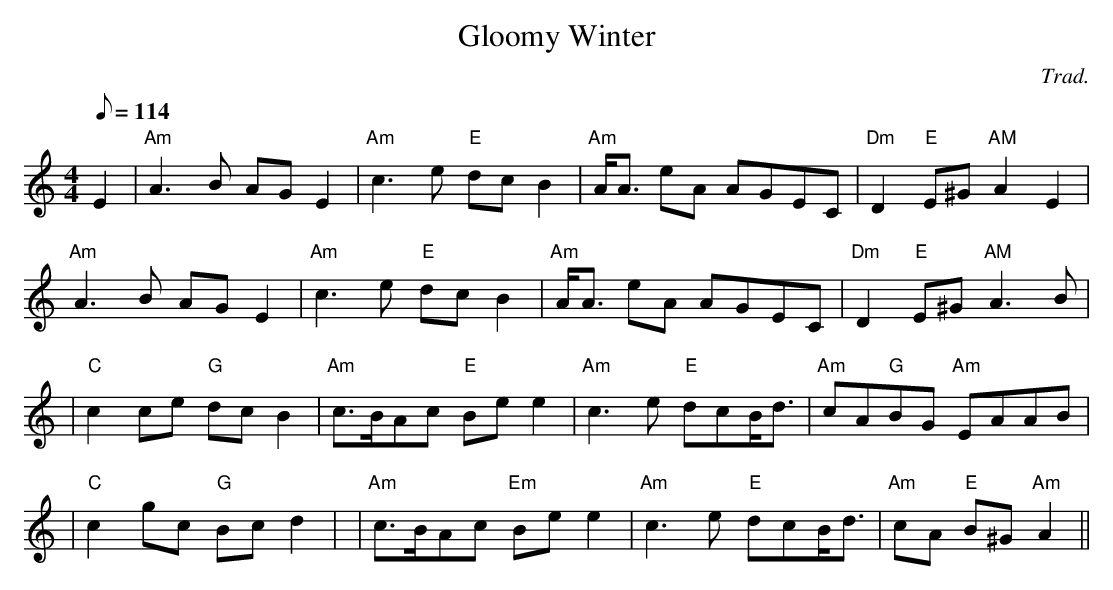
X:1
T:Gloomy Winter
C:Trad.
M:4/4
L:1/8
Q:114
K:A min
E2| "Am" A3 B AG E2  |"Am"  c3 e "E" dc B2  |"Am"  A<A eA AGEC | "Dm" D2"E" E^G "AM" A2 E2 |!
"Am" A3 B AG E2  |"Am"  c3 e "E" dc B2  |"Am"  A<A eA AGEC | "Dm" D2 "E"E^G "AM" A3 B |!
| "C" c2 ce "G" dc B2 | "Am" c>BAc "E" Be e2 | "Am" c3  e "E" dcB<d |"Am"  cA"G"BG "Am" EAAB|!
|"C" c2 gc "G" Bc d2| |"Am" c>BAc "Em" Be e2|"Am" c3  e "E" dcB<d|"Am" cA "E" B^G  "Am" A2||
